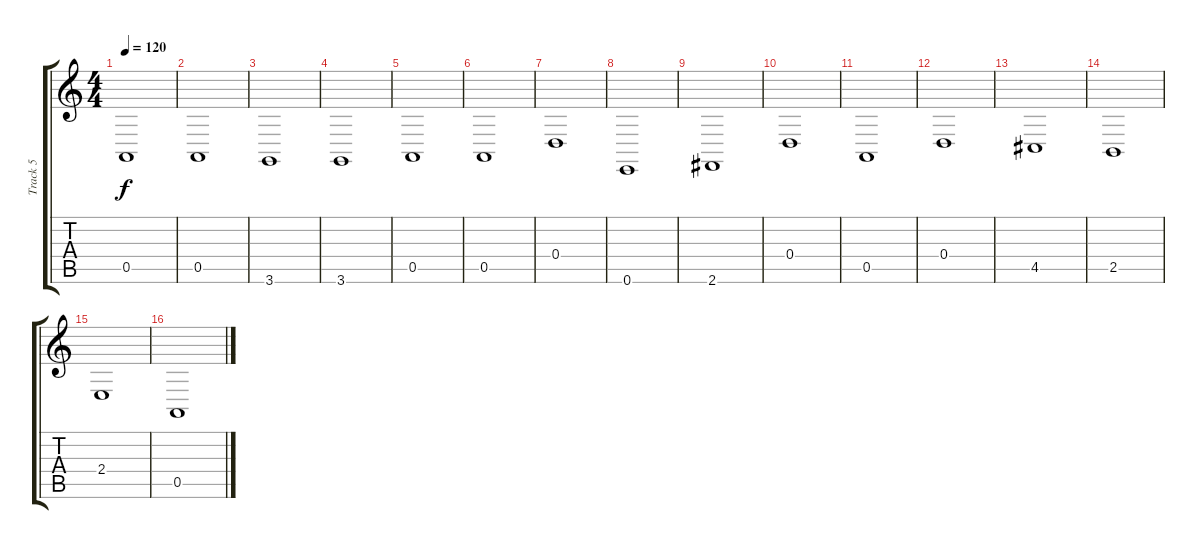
\track ("Track 5" "Track 5") {instrument stringensemble2}
\staff {score tabs}
\tuning (E4 B3 G3 D3 A2 E2) {hide}
\ts (4 4)
\tempo 120
\clef g2
\ks c
0.5.1{dy f} |
0.5.1 |
3.6.1 |
3.6.1 |
0.5.1 |
0.5.1 |
0.4.1 |
0.6.1 |
2.6.1 |
0.4.1 |
0.5.1 |
0.4.1 |
4.5.1 |
2.5.1 |
2.4.1 |
0.5.1
